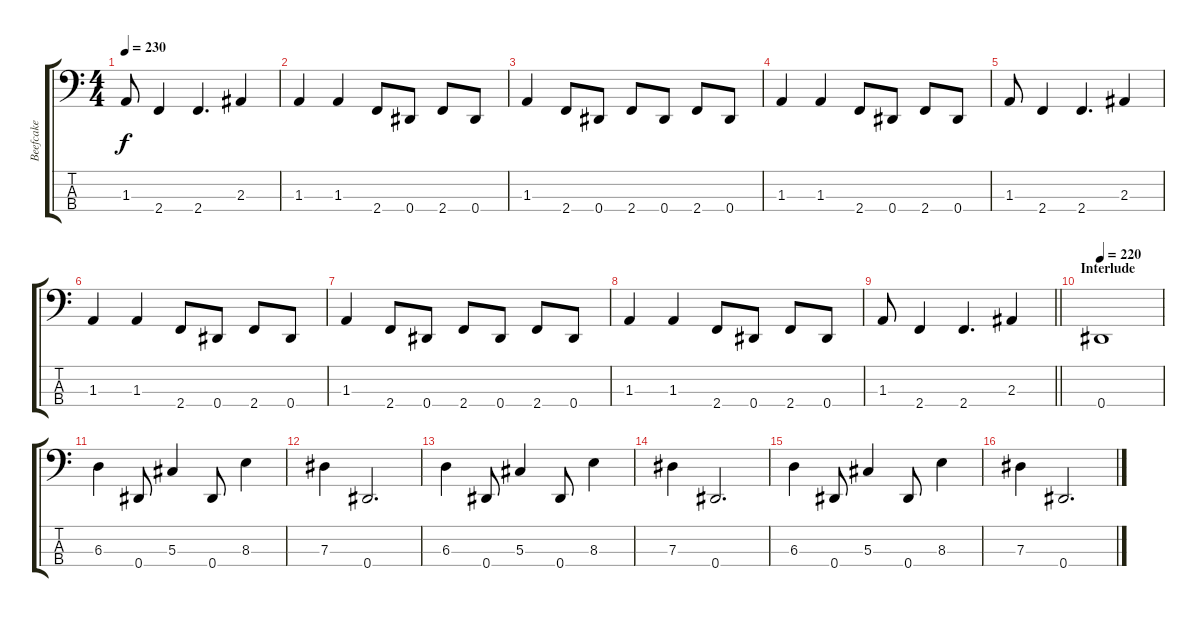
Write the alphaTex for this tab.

\track ("Beefcake" "Beefcake") {instrument electricbassfinger}
\staff {score tabs}
\tuning (Gb2 Db2 Ab1 Eb1) {hide}
\ts (4 4)
\tempo 230
\clef f4
\ks c
1.3.8{dy f} 2.4.4 2.4.4{d} 2.3.4 |
1.3.4 1.3.4 2.4.8 0.4.8 2.4.8 0.4.8 |
1.3.4 2.4.8 0.4.8 2.4.8 0.4.8 2.4.8 0.4.8 |
1.3.4 1.3.4 2.4.8 0.4.8 2.4.8 0.4.8 |
1.3.8 2.4.4 2.4.4{d} 2.3.4 |
1.3.4 1.3.4 2.4.8 0.4.8 2.4.8 0.4.8 |
1.3.4 2.4.8 0.4.8 2.4.8 0.4.8 2.4.8 0.4.8 |
1.3.4 1.3.4 2.4.8 0.4.8 2.4.8 0.4.8 |
\barLineRight lightlight
1.3.8 2.4.4 2.4.4{d} 2.3.4 |
\section ("" "Interlude")
\tempo 220
0.4.1 |
6.3.4 0.4.8 5.3.4 0.4.8 8.3.4 |
7.3.4 0.4.2{d} |
6.3.4 0.4.8 5.3.4 0.4.8 8.3.4 |
7.3.4 0.4.2{d} |
6.3.4 0.4.8 5.3.4 0.4.8 8.3.4 |
7.3.4 0.4.2{d}
